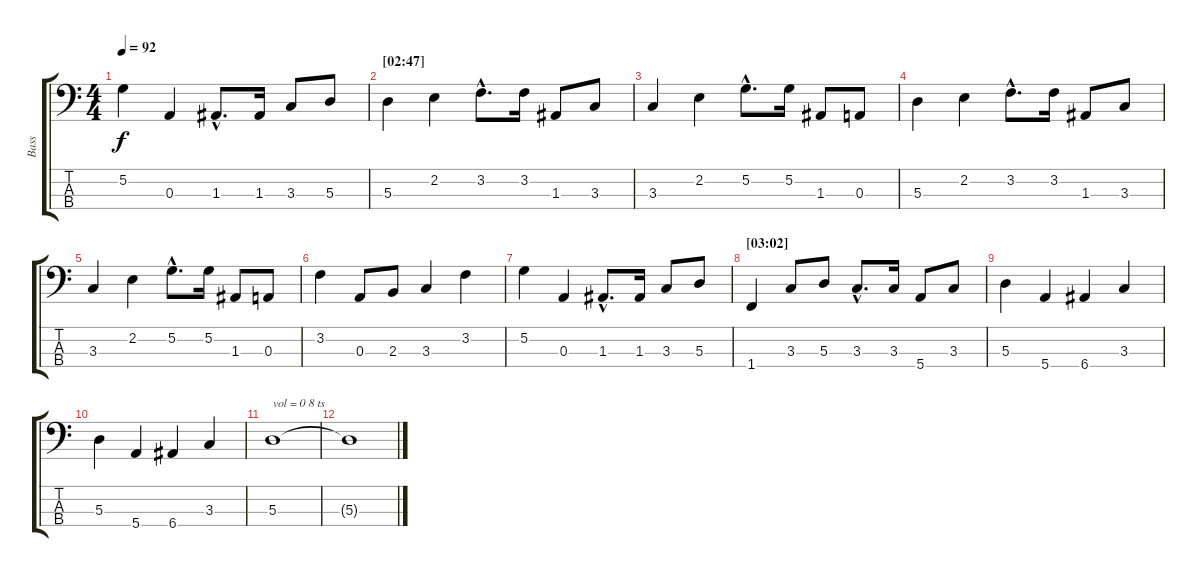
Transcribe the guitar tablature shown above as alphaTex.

\track ("Bass" "Bass") {instrument electricbassfinger}
\staff {score tabs}
\tuning (G2 D2 A1 E1) {hide}
\ts (4 4)
\tempo 92
\clef f4
\ks c
5.2.4{dy f} 0.3.4 1.3{hac}.8{d} 1.3.16 3.3.8 5.3.8 |
\section ("" "[02:47]")
5.3.4 2.2.4 3.2{hac}.8{d} 3.2.16 1.3.8 3.3.8 |
3.3.4 2.2.4 5.2{hac}.8{d} 5.2.16 1.3.8 0.3.8 |
5.3.4 2.2.4 3.2{hac}.8{d} 3.2.16 1.3.8 3.3.8 |
3.3.4 2.2.4 5.2{hac}.8{d} 5.2.16 1.3.8 0.3.8 |
3.2.4 0.3.8 2.3.8 3.3.4 3.2.4 |
5.2.4 0.3.4 1.3{hac}.8{d} 1.3.16 3.3.8 5.3.8 |
\section ("" "[03:02]")
1.4.4 3.3.8 5.3.8 3.3{hac}.8{d} 3.3.16 5.4.8 3.3.8 |
5.3.4 5.4.4 6.4.4 3.3.4 |
5.3.4 5.4.4 6.4.4 3.3.4 |
\section ("" "")
5.3.1{txt "vol = 0 8 ts" volume 0} |
5.3{t}.1
